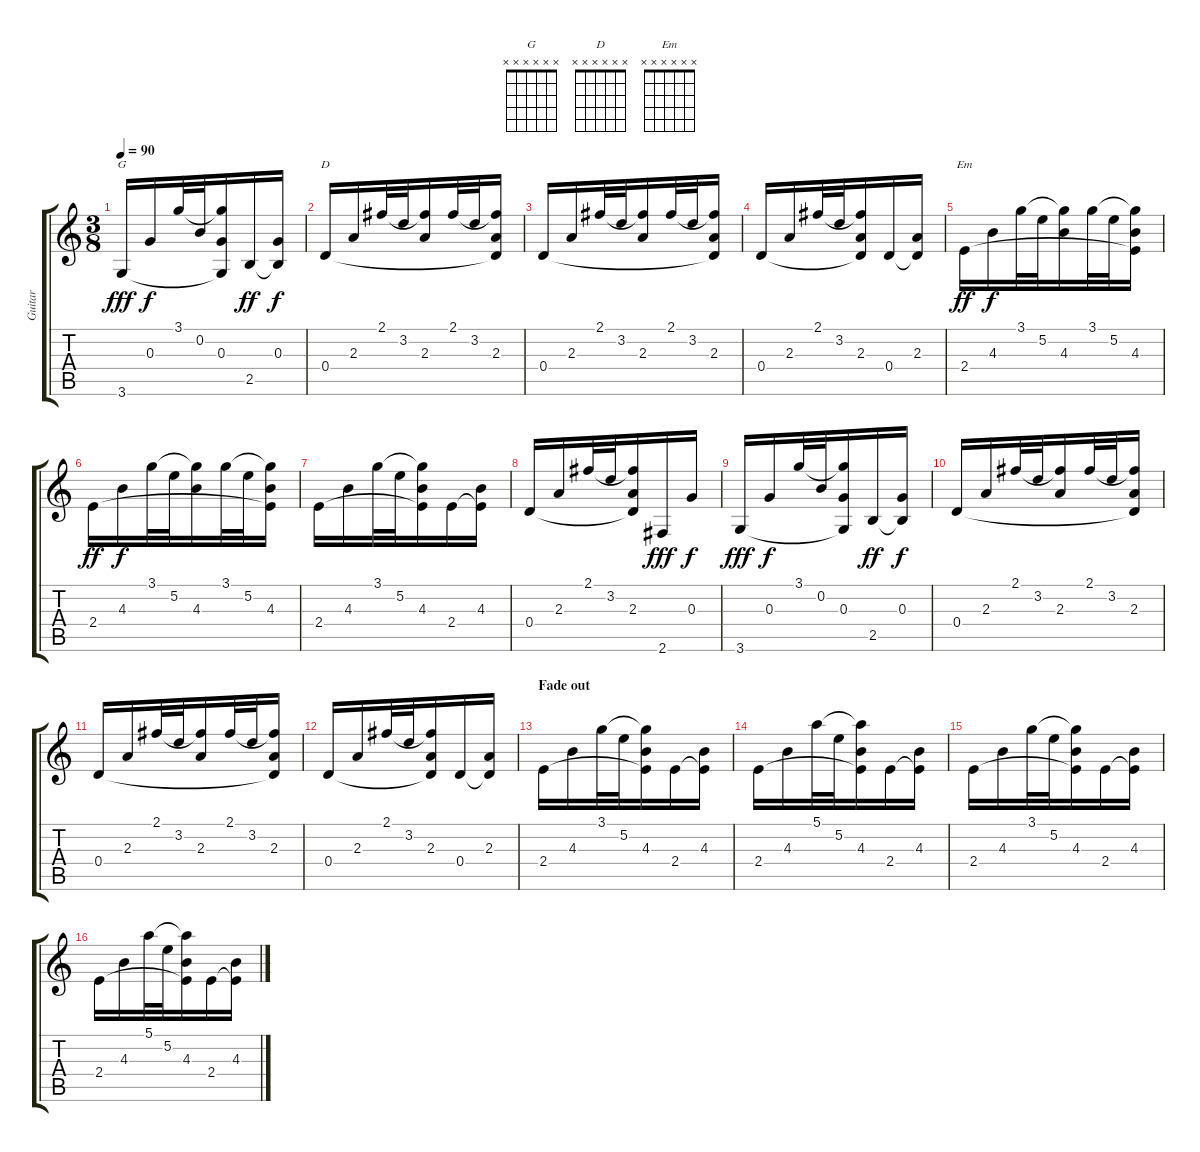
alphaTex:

\track ("Guitar" "Guitar") {instrument acousticguitarnylon}
\staff {score tabs}
\tuning (E4 B3 G3 D3 A2 E2) {hide}
\chord ("G" x x x x x x)
\chord ("D" x x x x x x)
\chord ("Em" x x x x x x)
\ts (3 8)
\tempo 90
\clef g2
\ks c
3.6.16{ch "G" dy fff} 0.3.16{dy f} 3.1.32 0.2.32 (3.1{t} 0.3 3.6{t}).16 2.5.16{dy ff} (0.3 2.5{t}).16{dy f} |
0.4.16{ch "D"} 2.3.16 2.1.32 3.2.32 (2.1{t} 2.3).16 2.1.32 3.2.32 (2.1{t} 2.3 0.4{t}).16 |
0.4.16 2.3.16 2.1.32 3.2.32 (2.1{t} 2.3).16 2.1.32 3.2.32 (2.1{t} 2.3 0.4{t}).16 |
0.4.16 2.3.16 2.1.32 3.2.32 (2.1{t} 2.3 0.4{t}).16 0.4.16 (2.3 0.4{t}).16 |
2.4.16{ch "Em" dy ff} 4.3.16{dy f} 3.1.32 5.2.32 (3.1{t} 4.3).16 3.1.32 5.2.32 (3.1{t} 4.3 2.4{t}).16 |
2.4.16{dy ff} 4.3.16{dy f} 3.1.32 5.2.32 (3.1{t} 4.3).16 3.1.32 5.2.32 (3.1{t} 4.3 2.4{t}).16 |
2.4.16 4.3.16 3.1.32 5.2.32 (3.1{t} 4.3 2.4{t}).16 2.4.16 (4.3 2.4{t}).16 |
0.4.16 2.3.16 2.1.32 3.2.32 (2.1{t} 2.3 0.4{t}).16 2.6.16{dy fff} 0.3.16{dy f} |
3.6.16{dy fff} 0.3.16{dy f} 3.1.32 0.2.32 (3.1{t} 0.3 3.6{t}).16 2.5.16{dy ff} (0.3 2.5{t}).16{dy f} |
0.4.16 2.3.16 2.1.32 3.2.32 (2.1{t} 2.3).16 2.1.32 3.2.32 (2.1{t} 2.3 0.4{t}).16 |
0.4.16 2.3.16 2.1.32 3.2.32 (2.1{t} 2.3).16 2.1.32 3.2.32 (2.1{t} 2.3 0.4{t}).16 |
0.4.16 2.3.16 2.1.32 3.2.32 (2.1{t} 2.3 0.4{t}).16 0.4.16 (2.3 0.4{t}).16 |
\section ("" "Fade out")
2.4.16{volume 16} 4.3.16 3.1.32 5.2.32 (3.1{t} 4.3 2.4{t}).16 2.4.16 (4.3 2.4{t}).16 |
2.4.16 4.3.16 5.1.32 5.2.32 (5.1{t} 4.3 2.4{t}).16 2.4.16 (4.3 2.4{t}).16 |
2.4.16 4.3.16 3.1.32 5.2.32 (3.1{t} 4.3 2.4{t}).16 2.4.16 (4.3 2.4{t}).16 |
2.4.16 4.3.16 5.1.32 5.2.32 (5.1{t} 4.3 2.4{t}).16 2.4.16 (4.3 2.4{t}).16
